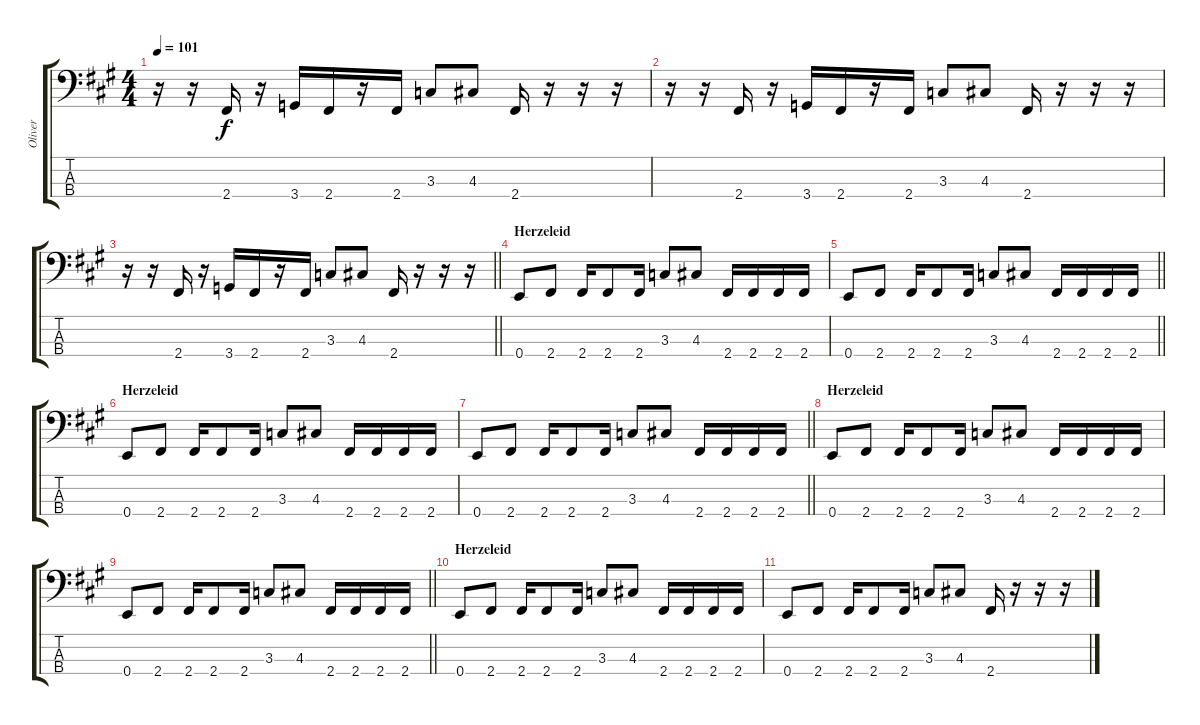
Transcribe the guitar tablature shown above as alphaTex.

\track ("Oliver" "Oliver") {instrument electricbasspick}
\staff {score tabs}
\tuning (G2 D2 A1 E1) {hide}
\ts (4 4)
\tempo 101
\clef f4
\ks f#minor
r.16{dy f} r.16 2.4.16 r.16 3.4.16 2.4.16 r.16 2.4.16 3.3.8 4.3.8 2.4.16 r.16 r.16 r.16 |
r.16 r.16 2.4.16 r.16 3.4.16 2.4.16 r.16 2.4.16 3.3.8 4.3.8 2.4.16 r.16 r.16 r.16 |
\barLineRight lightlight
r.16 r.16 2.4.16 r.16 3.4.16 2.4.16 r.16 2.4.16 3.3.8 4.3.8 2.4.16 r.16 r.16 r.16 |
\section ("" "Herzeleid")
0.4.8 2.4.8 2.4.16 2.4.8 2.4.16 3.3.8 4.3.8 2.4.16 2.4.16 2.4.16 2.4.16 |
\barLineRight lightlight
0.4.8 2.4.8 2.4.16 2.4.8 2.4.16 3.3.8 4.3.8 2.4.16 2.4.16 2.4.16 2.4.16 |
\section ("" "Herzeleid")
0.4.8 2.4.8 2.4.16 2.4.8 2.4.16 3.3.8 4.3.8 2.4.16 2.4.16 2.4.16 2.4.16 |
\barLineRight lightlight
0.4.8 2.4.8 2.4.16 2.4.8 2.4.16 3.3.8 4.3.8 2.4.16 2.4.16 2.4.16 2.4.16 |
\section ("" "Herzeleid")
0.4.8 2.4.8 2.4.16 2.4.8 2.4.16 3.3.8 4.3.8 2.4.16 2.4.16 2.4.16 2.4.16 |
\barLineRight lightlight
0.4.8 2.4.8 2.4.16 2.4.8 2.4.16 3.3.8 4.3.8 2.4.16 2.4.16 2.4.16 2.4.16 |
\section ("" "Herzeleid")
0.4.8 2.4.8 2.4.16 2.4.8 2.4.16 3.3.8 4.3.8 2.4.16 2.4.16 2.4.16 2.4.16 |
0.4.8 2.4.8 2.4.16 2.4.8 2.4.16 3.3.8 4.3.8 2.4.16 r.16 r.16 r.16
